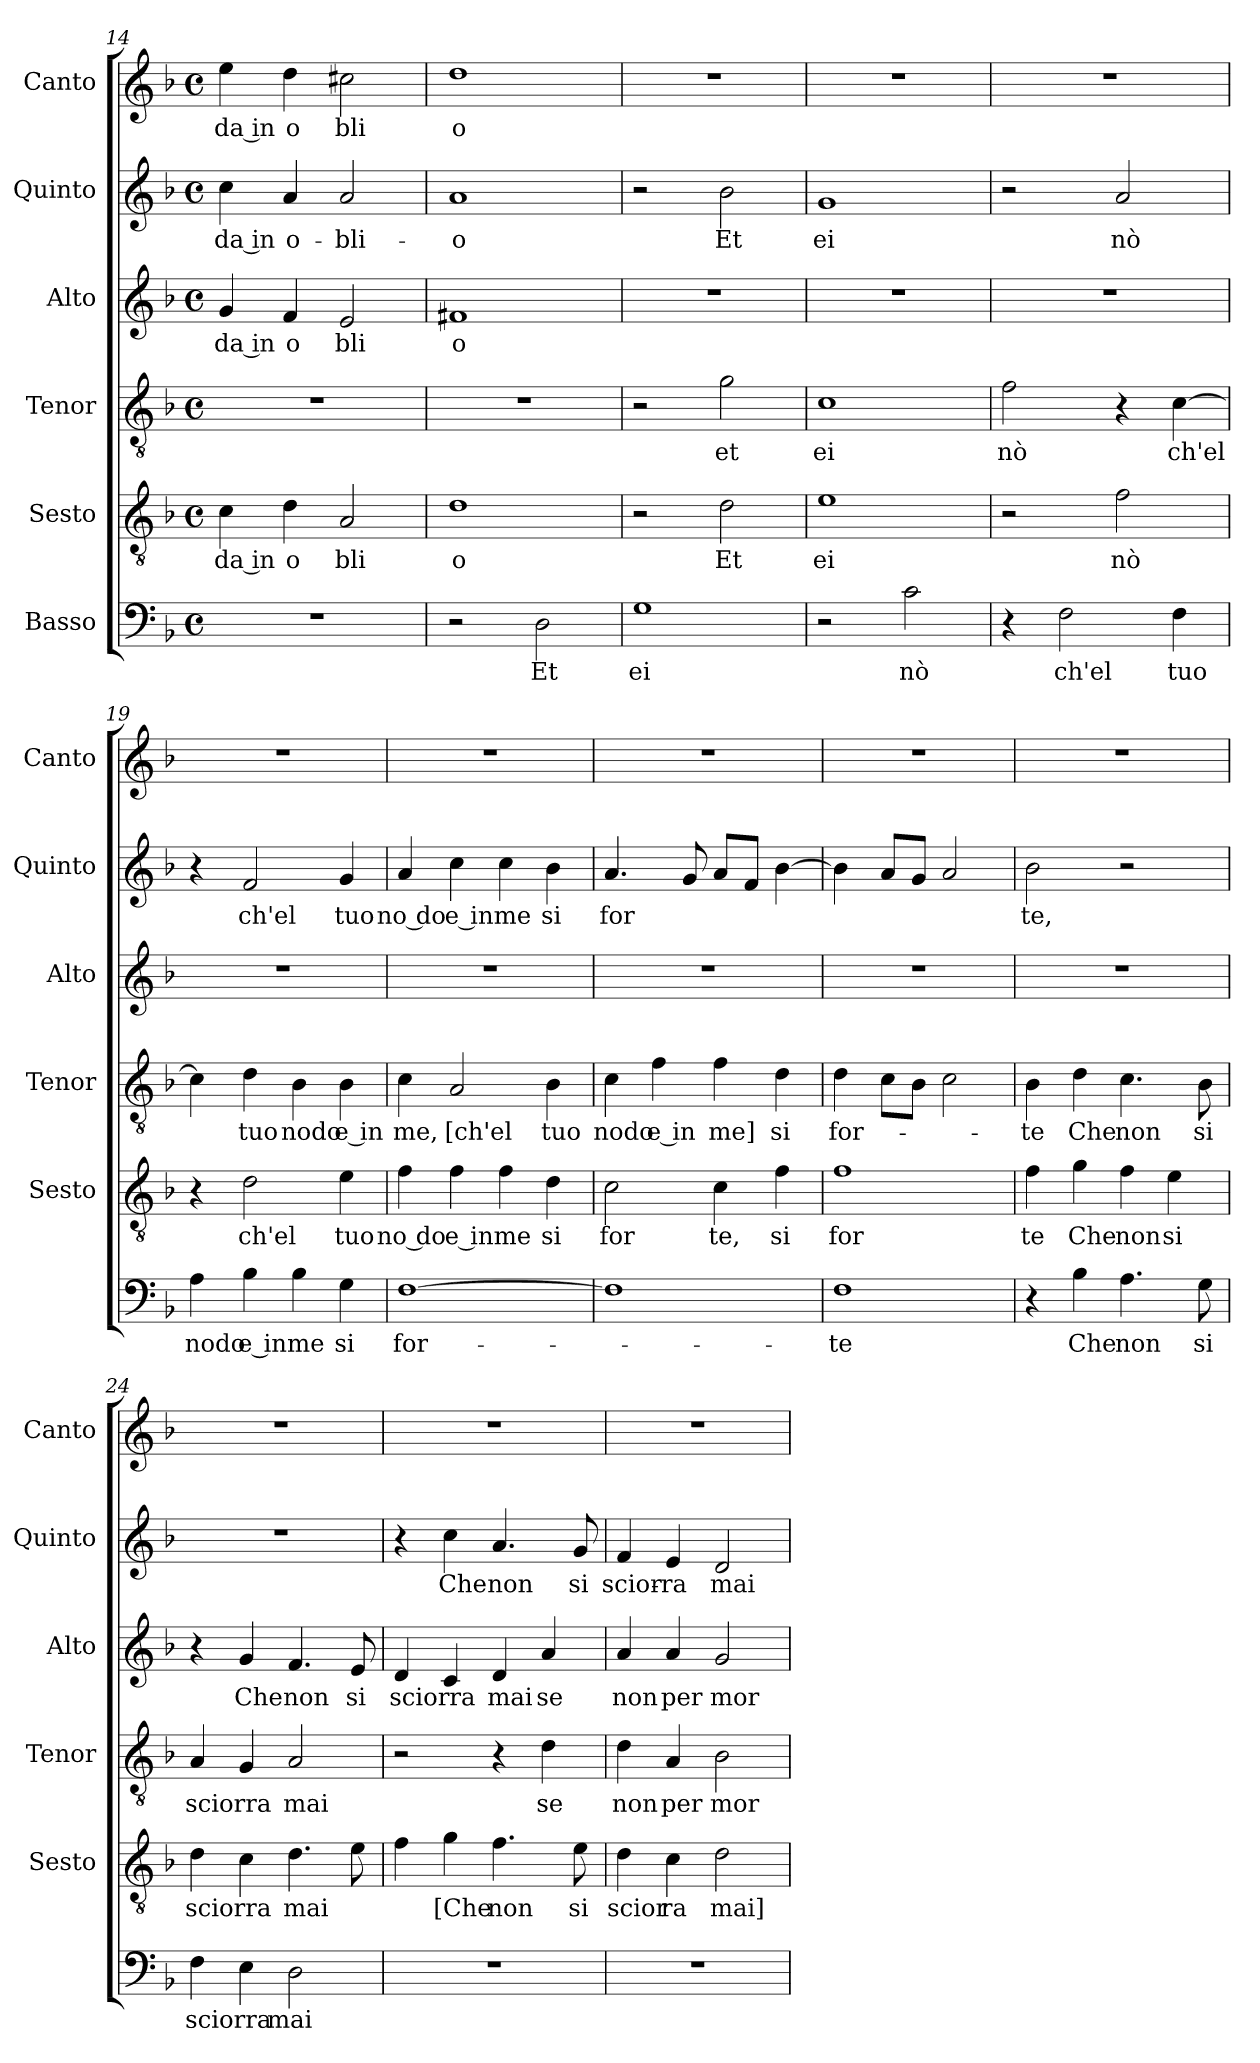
**kern	**text	**kern	**text	**kern	**text	**kern	**text	**kern	**text	**kern	**text
*part6	*part6	*part5	*part5	*part4	*part4	*part3	*part3	*part2	*part2	*part1	*part1
*staff6	*staff6	*staff5	*staff5	*staff4	*staff4	*staff3	*staff3	*staff2	*staff2	*staff1	*staff1
*I"Basso	*	*I"Sesto	*	*I"Tenor	*	*I"Alto	*	*I"Quinto	*	*I"Canto	*
*	*	*I'Sesto	*	*I'Tenor	*	*I'Alto	*	*I'Quinto	*	*I'Canto	*
*clefF4	*	*clefGv2	*	*clefGv2	*	*clefG2	*	*clefG2	*	*clefG2	*
*k[b-]	*	*k[b-]	*	*k[b-]	*	*k[b-]	*	*k[b-]	*	*k[b-]	*
*F:	*	*F:	*	*F:	*	*F:	*	*F:	*	*F:	*
*M4/4	*	*M4/4	*	*M4/4	*	*M4/4	*	*M4/4	*	*M4/4	*
*met(c)	*	*met(c)	*	*met(c)	*	*met(c)	*	*met(c)	*	*met(c)	*
=14	=14	=14	=14	=14	=14	=14	=14	=14	=14	=14	=14
!	!	!	!LO:LY:b:rj	!	!	!	!LO:LY:b:rj	!	!LO:LY:b:rj	!	!LO:LY:b:rj
1r	.	4c\	da in	1r	.	4g/	da in	4cc\)	-da in	(<4ee\	da in
!	!	!	!LO:LY:b:cj	!	!	!	!LO:LY:b:cj	!	!LO:LY:b:cj	!	!LO:LY:b:cj
.	.	4d\	o	.	.	4f/	o	4a/	o-	4dd\	o
!	!	!	!LO:LY:b:cj	!	!	!	!LO:LY:b:cj	!	!LO:LY:b:cj	!	!LO:LY:b:cj
.	.	2A/	bli	.	.	2e/	bli	2a/	-bli-	2cc#X\	bli
=15	=15	=15	=15	=15	=15	=15	=15	=15	=15	=15	=15
!	!	!	!LO:LY:b:cj	!	!	!	!LO:LY:b:cj	!	!LO:LY:b:cj	!	!LO:LY:b:cj
2r	.	1d	o	1r	.	1f#X	o	1a	-o	1dd	o
!	!LO:LY:b:cj	!	!	!	!	!	!	!	!	!	!
2D\	Et	.	.	.	.	.	.	.	.	.	.
!!LO:PB:g=z
=16	=16	=16	=16	=16	=16	=16	=16	=16	=16	=16	=16
!	!LO:LY:b:cj	!	!	!	!	!	!	!	!	!	!
1G	ei	2r	.	2r	.	1r	.	2r	.	1r	.
!	!	!	!LO:LY:b:cj	!	!LO:LY:b:cj	!	!	!	!LO:LY:b:cj	!	!
.	.	2d\	Et	2g\	et	.	.	2b-\	Et	.	.
=17	=17	=17	=17	=17	=17	=17	=17	=17	=17	=17	=17
!	!	!	!LO:LY:b:cj	!	!LO:LY:b:cj	!	!	!	!LO:LY:b:cj	!	!
2r	.	1e	ei	1c	ei	1r	.	1g	ei	1r	.
!	!LO:LY:b:cj	!	!	!	!	!	!	!	!	!	!
2c\	nò	.	.	.	.	.	.	.	.	.	.
=18	=18	=18	=18	=18	=18	=18	=18	=18	=18	=18	=18
!	!	!	!	!	!LO:LY:b:cj	!	!	!	!	!	!
4r	.	2r	.	2f\	nò	1r	.	2r	.	1r	.
!	!LO:LY:b:cj	!	!	!	!	!	!	!	!	!	!
2F\	ch'el	.	.	.	.	.	.	.	.	.	.
!	!	!	!LO:LY:b:cj	!	!	!	!	!	!LO:LY:b:cj	!	!
.	.	2f\	nò	4r	.	.	.	2a/	nò	.	.
!	!LO:LY:b:cj	!	!	!	!LO:LY:b	!	!	!	!	!	!
4F\	tuo	.	.	[>4c\	ch'el	.	.	.	.	.	.
=19	=19	=19	=19	=19	=19	=19	=19	=19	=19	=19	=19
!	!LO:LY:b:cj	!	!	!	!	!	!	!	!	!	!
4A\	nodo	4r	.	4c\]	.	1r	.	4r	.	1r	.
!	!LO:LY:b:cj	!	!LO:LY:b:cj	!	!LO:LY:b:cj	!	!	!	!LO:LY:b:cj	!	!
4B-\	e in	2d\	ch'el	4d\	tuo	.	.	2f/	ch'el	.	.
!	!LO:LY:b:cj	!	!	!	!LO:LY:b:cj	!	!	!	!	!	!
4B-\	me	.	.	4B-\	nodo	.	.	.	.	.	.
!	!LO:LY:b:cj	!	!LO:LY:b:cj	!	!LO:LY:b:cj	!	!	!	!LO:LY:b:cj	!	!
4G\	si	4e\	tuo	4B-\	e in	.	.	4g/	tuo	.	.
=20	=20	=20	=20	=20	=20	=20	=20	=20	=20	=20	=20
!	!LO:LY:b:cj	!	!LO:LY:b:cj	!	!LO:LY:b:cj	!	!	!	!LO:LY:b:cj	!	!
[>1F	for-	4f\	no do	4c\	me,	1r	.	4a/	no do	1r	.
!	!	!	!LO:LY:b:cj	!	!LO:LY:b:cj	!	!	!	!LO:LY:b:cj	!	!
.	.	4f\	e in	2A/	[ch'el	.	.	4cc\	e in	.	.
!	!	!	!LO:LY:b:cj	!	!	!	!	!	!LO:LY:b:cj	!	!
.	.	4f\	me	.	.	.	.	4cc\	me	.	.
!	!	!	!LO:LY:b:cj	!	!LO:LY:b:cj	!	!	!	!LO:LY:b:cj	!	!
.	.	4d\	si	4B-\	tuo	.	.	4b-\	si	.	.
=21	=21	=21	=21	=21	=21	=21	=21	=21	=21	=21	=21
!	!	!	!LO:LY:b:cj	!	!LO:LY:b:cj	!	!	!	!LO:LY:b:cj	!	!
1F]	.	2c\	for	4c\	nodo	1r	.	4.a/	for	1r	.
!	!	!	!	!	!LO:LY:b:cj	!	!	!	!	!	!
.	.	.	.	4f\	e in	.	.	.	.	.	.
.	.	.	.	.	.	.	.	8g/	.	.	.
!	!	!	!LO:LY:b:cj	!	!LO:LY:b:cj	!	!	!	!	!	!
.	.	4c\	te,	4f\	me]	.	.	8a/L	.	.	.
.	.	.	.	.	.	.	.	8f/J	.	.	.
!	!	!	!LO:LY:b:cj	!	!LO:LY:b:cj	!	!	!	!	!	!
.	.	4f\	si	4d\	si	.	.	[>4b-\	.	.	.
=22	=22	=22	=22	=22	=22	=22	=22	=22	=22	=22	=22
!	!LO:LY:b:cj	!	!LO:LY:b:cj	!	!LO:LY:b:cj	!	!	!	!	!	!
1F	-te	1f	for	4d\	for-	1r	.	4b-\]	.	1r	.
.	.	.	.	8c\L	.	.	.	8a/L	.	.	.
.	.	.	.	8B-\J	.	.	.	8g/J	.	.	.
.	.	.	.	2c\	.	.	.	2a/	.	.	.
=23	=23	=23	=23	=23	=23	=23	=23	=23	=23	=23	=23
!	!	!	!LO:LY:b:cj	!	!LO:LY:b:cj	!	!	!	!LO:LY:b:cj	!	!
4r	.	4f\	te	4B-\	-te	1r	.	2b-\	te,	1r	.
!	!LO:LY:b:cj	!	!LO:LY:b:cj	!	!LO:LY:b:cj	!	!	!	!	!	!
4B-\	Che	4g\	Che	4d\	Che	.	.	.	.	.	.
!	!LO:LY:b:cj	!	!LO:LY:b:cj	!	!LO:LY:b:cj	!	!	!	!	!	!
4.A\	non	4f\	non	4.c\	non	.	.	2r	.	.	.
!	!	!	!LO:LY:b:cj	!	!	!	!	!	!	!	!
.	.	4e\	si	.	.	.	.	.	.	.	.
!	!LO:LY:b:cj	!	!	!	!LO:LY:b:cj	!	!	!	!	!	!
8G\	si	.	.	8B-\	si	.	.	.	.	.	.
!!LO:LB:g=z
=24	=24	=24	=24	=24	=24	=24	=24	=24	=24	=24	=24
!	!LO:LY:b:cj	!	!LO:LY:b:cj	!	!LO:LY:b:cj	!	!	!	!	!	!
4F\	sciorra	4d\	sciorra	4A/	sciorra	4r	.	1r	.	1r	.
!	!	!	!	!	!	!	!LO:LY:b:cj	!	!	!	!
4E\	.	4c\	.	4G/	.	4g/	Che	.	.	.	.
!	!LO:LY:b:cj	!	!LO:LY:b:cj	!	!LO:LY:b:cj	!	!LO:LY:b:cj	!	!	!	!
2D\	mai	4.d\	mai	2A/	mai	4.f/	non	.	.	.	.
!	!	!	!	!	!	!	!LO:LY:b:cj	!	!	!	!
.	.	8e\	.	.	.	8e/	si	.	.	.	.
=25	=25	=25	=25	=25	=25	=25	=25	=25	=25	=25	=25
!	!	!	!	!	!	!	!LO:LY:b:cj	!	!	!	!
1r	.	4f\	.	2r	.	4d/	sciorra	4r	.	1r	.
!	!	!	!LO:LY:b:cj	!	!	!	!	!	!LO:LY:b:cj	!	!
.	.	4g\	[Che	.	.	4c/	.	4cc\	Che	.	.
!	!	!	!LO:LY:b:cj	!	!	!	!LO:LY:b:cj	!	!LO:LY:b:cj	!	!
.	.	4.f\	non	4r	.	4d/	mai	4.a/	non	.	.
!	!	!	!	!	!LO:LY:b:cj	!	!LO:LY:b:cj	!	!	!	!
.	.	.	.	4d\	se	4a/	se	.	.	.	.
!	!	!	!LO:LY:b:cj	!	!	!	!	!	!LO:LY:b:cj	!	!
.	.	8e\	si	.	.	.	.	8g/	si	.	.
=26	=26	=26	=26	=26	=26	=26	=26	=26	=26	=26	=26
!	!	!	!LO:LY:b:cj	!	!LO:LY:b:cj	!	!LO:LY:b:cj	!	!LO:LY:b:cj	!	!
1r	.	4d\	scior	4d\	non	4a/	non	4f/	scior-	1r	.
!	!	!	!LO:LY:b:cj	!	!LO:LY:b:cj	!	!LO:LY:b:cj	!	!LO:LY:b:cj	!	!
.	.	4c\	ra	4A/	per	4a/	per	4e/	-ra	.	.
!	!	!	!LO:LY:b:cj	!	!LO:LY:b:cj	!	!LO:LY:b:cj	!	!LO:LY:b:cj	!	!
.	.	2d\	mai]	2B-\	mor-	2g/	mor	2d/	mai	.	.
=	=	=	=	=	=	=	=	=	=	=	=
*-	*-	*-	*-	*-	*-	*-	*-	*-	*-	*-	*-
